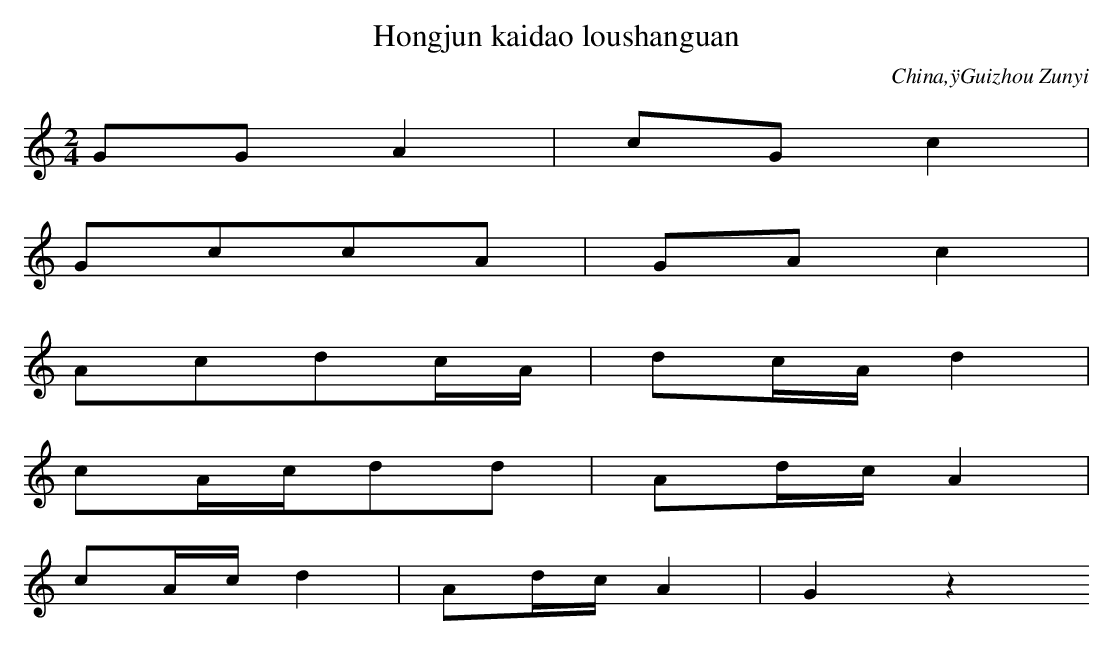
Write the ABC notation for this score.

X:1
T: Hongjun kaidao loushanguan
O: China,ÿGuizhou Zunyi
M: 2/4
L: 1/16
K: C
G2G2A4 | c2G2c4 |
G2c2c2A2 | G2A2c4 |
A2c2d2cA | d2cAd4 |
c2Acd2d2 | A2dcA4 |
c2Acd4 | A2dcA4 | G4z4
